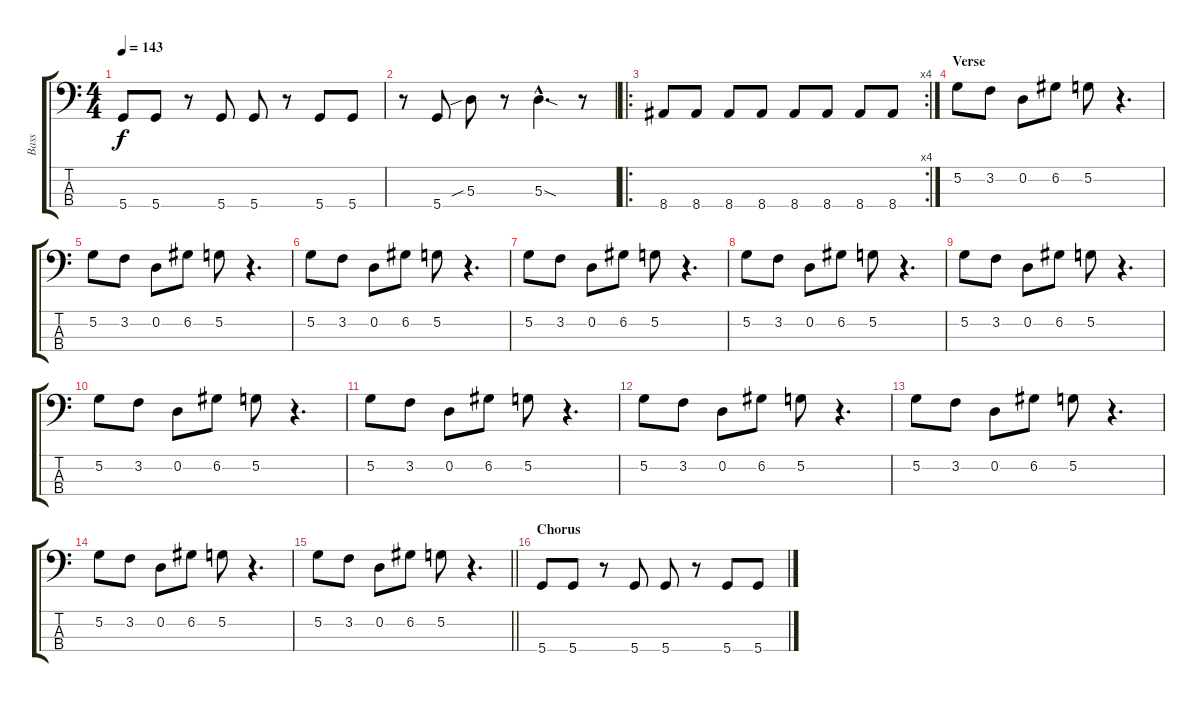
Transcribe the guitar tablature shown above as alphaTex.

\track ("Bass" "Bass") {instrument electricbassfinger}
\staff {score tabs}
\tuning (G2 D2 A1 D1) {hide}
\ts (4 4)
\tempo 143
\clef f4
\ks c
5.4.8{dy f} 5.4.8 r.8 5.4.8 5.4.8 r.8 5.4.8 5.4.8 |
r.8 5.4.8 5.3{sib}.8 r.8 5.3{sod hac}.4{d} r.8 |
\ro
\rc 4
8.4.8 8.4.8 8.4.8 8.4.8 8.4.8 8.4.8 8.4.8 8.4.8 |
\section ("" "Verse")
5.2.8 3.2.8 0.2.8 6.2.8 5.2.8 r.4{d} |
5.2.8 3.2.8 0.2.8 6.2.8 5.2.8 r.4{d} |
5.2.8 3.2.8 0.2.8 6.2.8 5.2.8 r.4{d} |
5.2.8 3.2.8 0.2.8 6.2.8 5.2.8 r.4{d} |
5.2.8 3.2.8 0.2.8 6.2.8 5.2.8 r.4{d} |
5.2.8 3.2.8 0.2.8 6.2.8 5.2.8 r.4{d} |
5.2.8 3.2.8 0.2.8 6.2.8 5.2.8 r.4{d} |
5.2.8 3.2.8 0.2.8 6.2.8 5.2.8 r.4{d} |
5.2.8 3.2.8 0.2.8 6.2.8 5.2.8 r.4{d} |
5.2.8 3.2.8 0.2.8 6.2.8 5.2.8 r.4{d} |
5.2.8 3.2.8 0.2.8 6.2.8 5.2.8 r.4{d} |
\barLineRight lightlight
5.2.8 3.2.8 0.2.8 6.2.8 5.2.8 r.4{d} |
\section ("" "Chorus")
5.4.8 5.4.8 r.8 5.4.8 5.4.8 r.8 5.4.8 5.4.8
